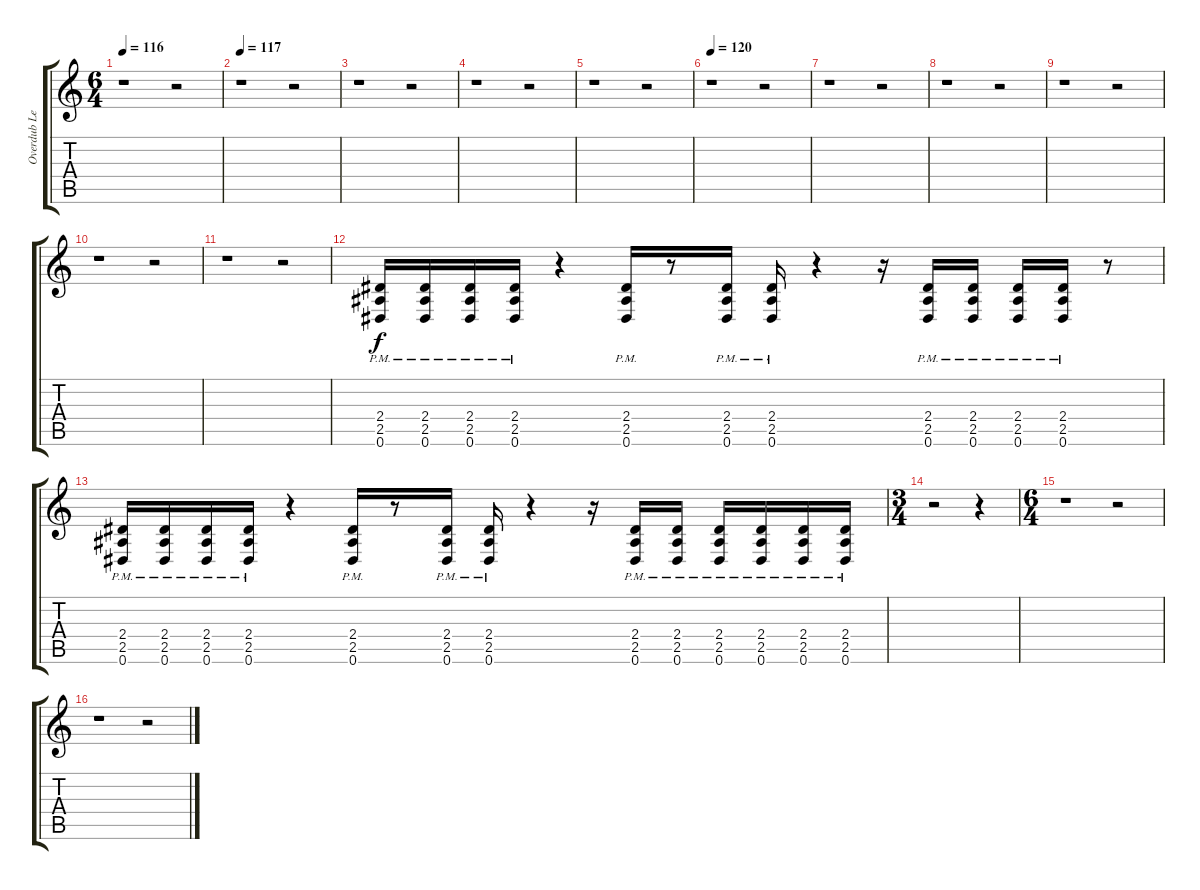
\track ("Overdub Left" "Overdub Le") {instrument overdrivenguitar}
\staff {score tabs}
\tuning (Eb4 Bb3 Gb3 Db3 Ab2 Eb2) {hide}
\ts (6 4)
\tempo 116
\clef g2
\ks c
r.1{dy f} r.2 |
\tempo 117
r.1 r.2 |
r.1 r.2 |
r.1 r.2 |
r.1 r.2 |
\tempo 120
r.1 r.2 |
r.1 r.2 |
r.1 r.2 |
r.1 r.2 |
r.1 r.2 |
r.1 r.2 |
(2.4{pm} 2.5{pm} 0.6{pm}).16 (2.4{pm} 2.5{pm} 0.6{pm}).16 (2.4{pm} 2.5{pm} 0.6{pm}).16 (2.4{pm} 2.5{pm} 0.6{pm}).16 r.4 (2.4{pm} 2.5{pm} 0.6{pm}).16 r.8 (2.4{pm} 2.5{pm} 0.6{pm}).16 (2.4{pm} 2.5{pm} 0.6{pm}).16 r.4 r.16 (2.4{pm} 2.5{pm} 0.6{pm}).16 (2.4{pm} 2.5{pm} 0.6{pm}).16 (2.4{pm} 2.5{pm} 0.6{pm}).16 (2.4{pm} 2.5{pm} 0.6{pm}).16 r.8 |
(2.4{pm} 2.5{pm} 0.6{pm}).16 (2.4{pm} 2.5{pm} 0.6{pm}).16 (2.4{pm} 2.5{pm} 0.6{pm}).16 (2.4{pm} 2.5{pm} 0.6{pm}).16 r.4 (2.4{pm} 2.5{pm} 0.6{pm}).16 r.8 (2.4{pm} 2.5{pm} 0.6{pm}).16 (2.4{pm} 2.5{pm} 0.6{pm}).16 r.4 r.16 (2.4{pm} 2.5{pm} 0.6{pm}).16 (2.4{pm} 2.5{pm} 0.6{pm}).16 (2.4{pm} 2.5{pm} 0.6{pm}).16 (2.4{pm} 2.5{pm} 0.6{pm}).16 (2.4{pm} 2.5{pm} 0.6{pm}).16 (2.4{pm} 2.5{pm} 0.6{pm}).16 |
\ts (3 4)
r.2 r.4 |
\ts (6 4)
r.1 r.2 |
r.1 r.2
